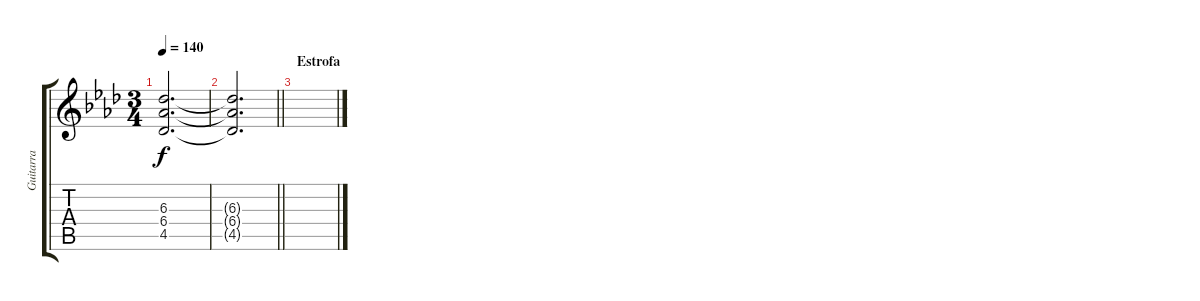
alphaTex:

\track ("Guitarra" "Guitarra") {instrument distortionguitar}
\staff {score tabs}
\tuning (E4 B3 G3 D3 A2 E2) {hide}
\ts (3 4)
\tempo 140
\clef g2
\ks fminor
(6.3{t} 6.4{t} 4.5{t}).2{d dy f} |
\barLineRight lightlight
(6.3{t} 6.4{t} 4.5{t}).2{d} |
\section ("" "Estrofa")
